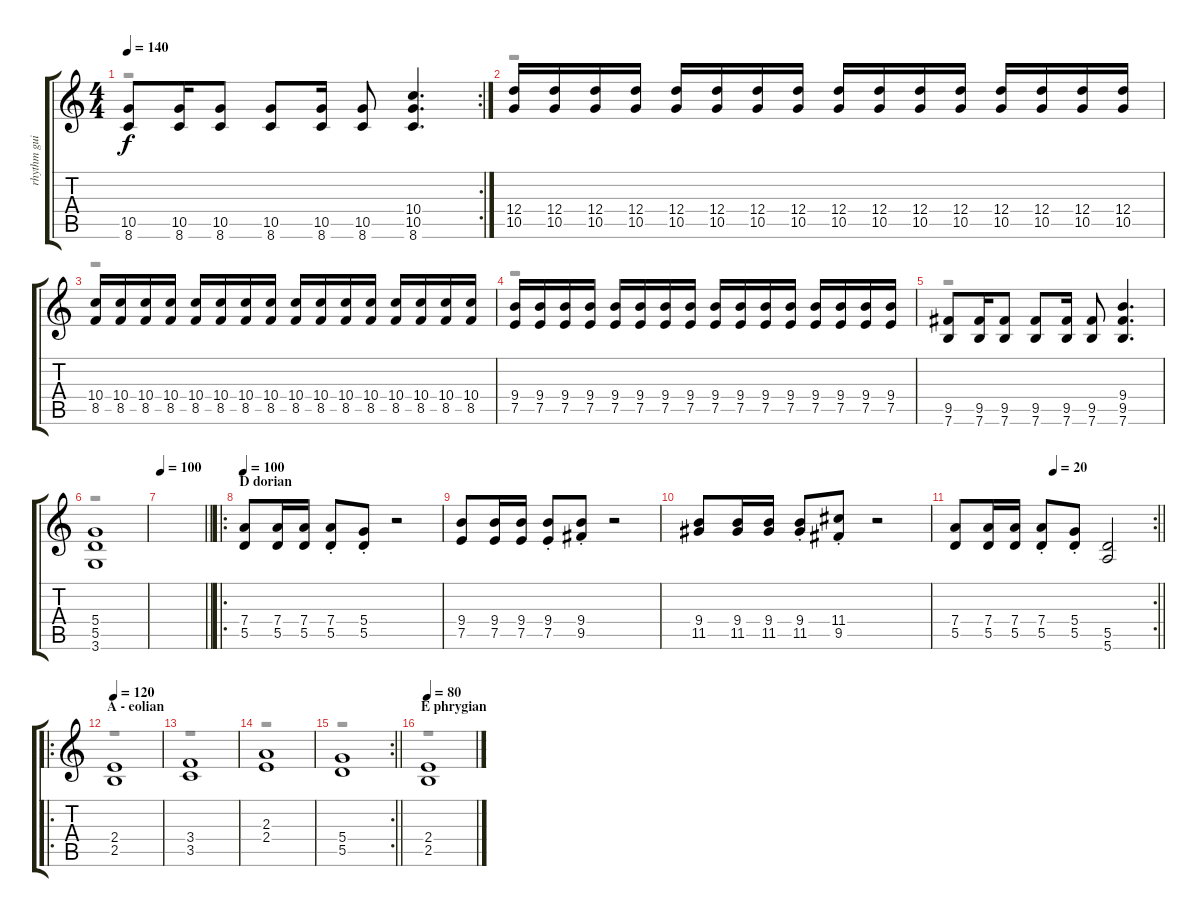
\track ("rhythm guitar" "rhythm gui") {instrument distortionguitar}
\staff {score tabs}
\tuning (E4 B3 G3 D3 A2 E2) {hide}
\voice
\rc 2
\ts (4 4)
\tempo 140
\clef g2
\ks c
(10.5 8.6).8{dy f} (10.5 8.6).16 (10.5 8.6).8 (10.5 8.6).8 (10.5 8.6).16 (10.5 8.6).8 (10.4 10.5 8.6).4{d} |
(12.4 10.5).16 (12.4 10.5).16 (12.4 10.5).16 (12.4 10.5).16 (12.4 10.5).16 (12.4 10.5).16 (12.4 10.5).16 (12.4 10.5).16 (12.4 10.5).16 (12.4 10.5).16 (12.4 10.5).16 (12.4 10.5).16 (12.4 10.5).16 (12.4 10.5).16 (12.4 10.5).16 (12.4 10.5).16 |
(10.4 8.5).16 (10.4 8.5).16 (10.4 8.5).16 (10.4 8.5).16 (10.4 8.5).16 (10.4 8.5).16 (10.4 8.5).16 (10.4 8.5).16 (10.4 8.5).16 (10.4 8.5).16 (10.4 8.5).16 (10.4 8.5).16 (10.4 8.5).16 (10.4 8.5).16 (10.4 8.5).16 (10.4 8.5).16 |
(9.4 7.5).16 (9.4 7.5).16 (9.4 7.5).16 (9.4 7.5).16 (9.4 7.5).16 (9.4 7.5).16 (9.4 7.5).16 (9.4 7.5).16 (9.4 7.5).16 (9.4 7.5).16 (9.4 7.5).16 (9.4 7.5).16 (9.4 7.5).16 (9.4 7.5).16 (9.4 7.5).16 (9.4 7.5).16 |
(9.5 7.6).8 (9.5 7.6).16 (9.5 7.6).8 (9.5 7.6).8 (9.5 7.6).16 (9.5 7.6).8 (9.4 9.5 7.6).4{d} |
(5.4 5.5 3.6).1 |
\tempo 100
\barLineRight lightlight
|
\ro
\section ("" "D dorian")
\tempo 100
(7.4 5.5).8 (7.4 5.5).16 (7.4 5.5).16 (7.4{st} 5.5{st}).8 (5.4{st} 5.5{st}).8 r.2 |
(9.4 7.5).8 (9.4 7.5).16 (9.4 7.5).16 (9.4{st} 7.5{st}).8 (9.4{st} 9.5{st}).8 r.2 |
(9.4 11.5).8 (9.4 11.5).16 (9.4 11.5).16 (9.4{st} 11.5{st}).8 (11.4{st} 9.5{st}).8 r.2 |
\rc 2
\tempo (20 0.5)
\barLineRight lightlight
(7.4 5.5).8 (7.4 5.5).16 (7.4 5.5).16 (7.4{st} 5.5{st}).8 (5.4{st} 5.5{st}).8 (5.5 5.6).2 |
\ro
\section ("" "A - eolian")
\tempo 120
(2.4 2.5).1 |
(3.4 3.5).1 |
(2.3 2.4).1 |
\rc 2
\barLineRight lightlight
(5.4 5.5).1 |
\section ("" "E phrygian")
\tempo 80
(2.4 2.5).1
\voice
\clef g2
\ottava regular
\simile none
\ks c
r.1{dy f} |
r.1 |
r.1 |
r.1 |
r.1 |
r.1 |
\barLineRight lightlight
|
|
|
|
\barLineRight lightlight
|
r.1 |
r.1 |
r.1 |
\barLineRight lightlight
r.1 |
r.1
